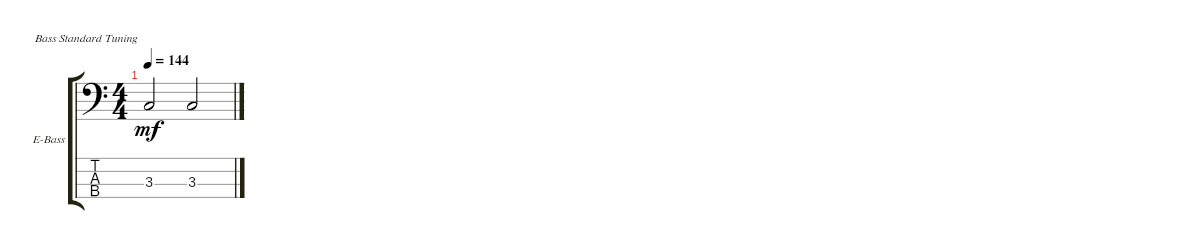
\bracketExtendMode groupsimilarinstruments
\firstSystemTrackNameOrientation horizontal
\otherSystemsTrackNameOrientation horizontal
\track ("Bass (Waters)" "E-Bass") {multiBarRest instrument electricbassfinger}
\staff {score tabs}
\tuning (G2 D2 A1 E1)
\ts (4 4)
\tempo 144
\clef f4
\ks c
3.3.2{dy mf} 3.3.2
